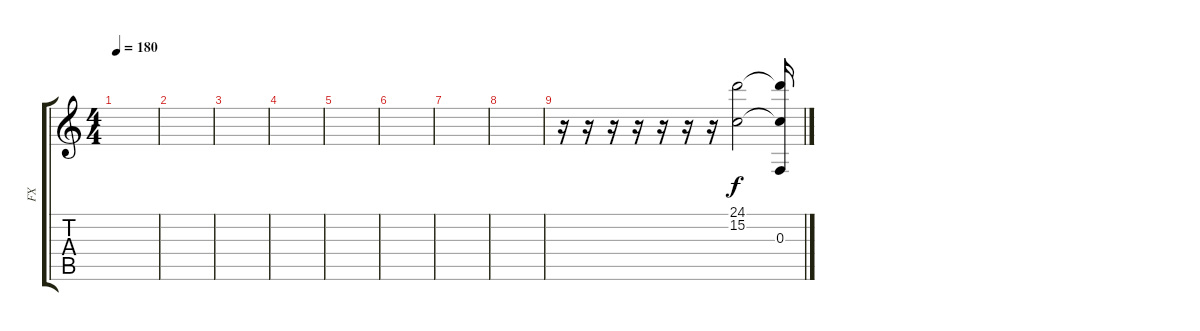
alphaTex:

\track ("FX" "FX") {instrument reversecymbal}
\staff {score tabs}
\tuning (D4 A3 F3 C3 G2 C2) {hide}
\ts (4 4)
\tempo 180
\clef g2
\ks c
|
|
|
|
|
|
|
|
r.16 r.16 r.16 r.16 r.16 r.16 r.16 (24.1 15.2).2 (24.1{t} 15.2{t} 0.3).16
